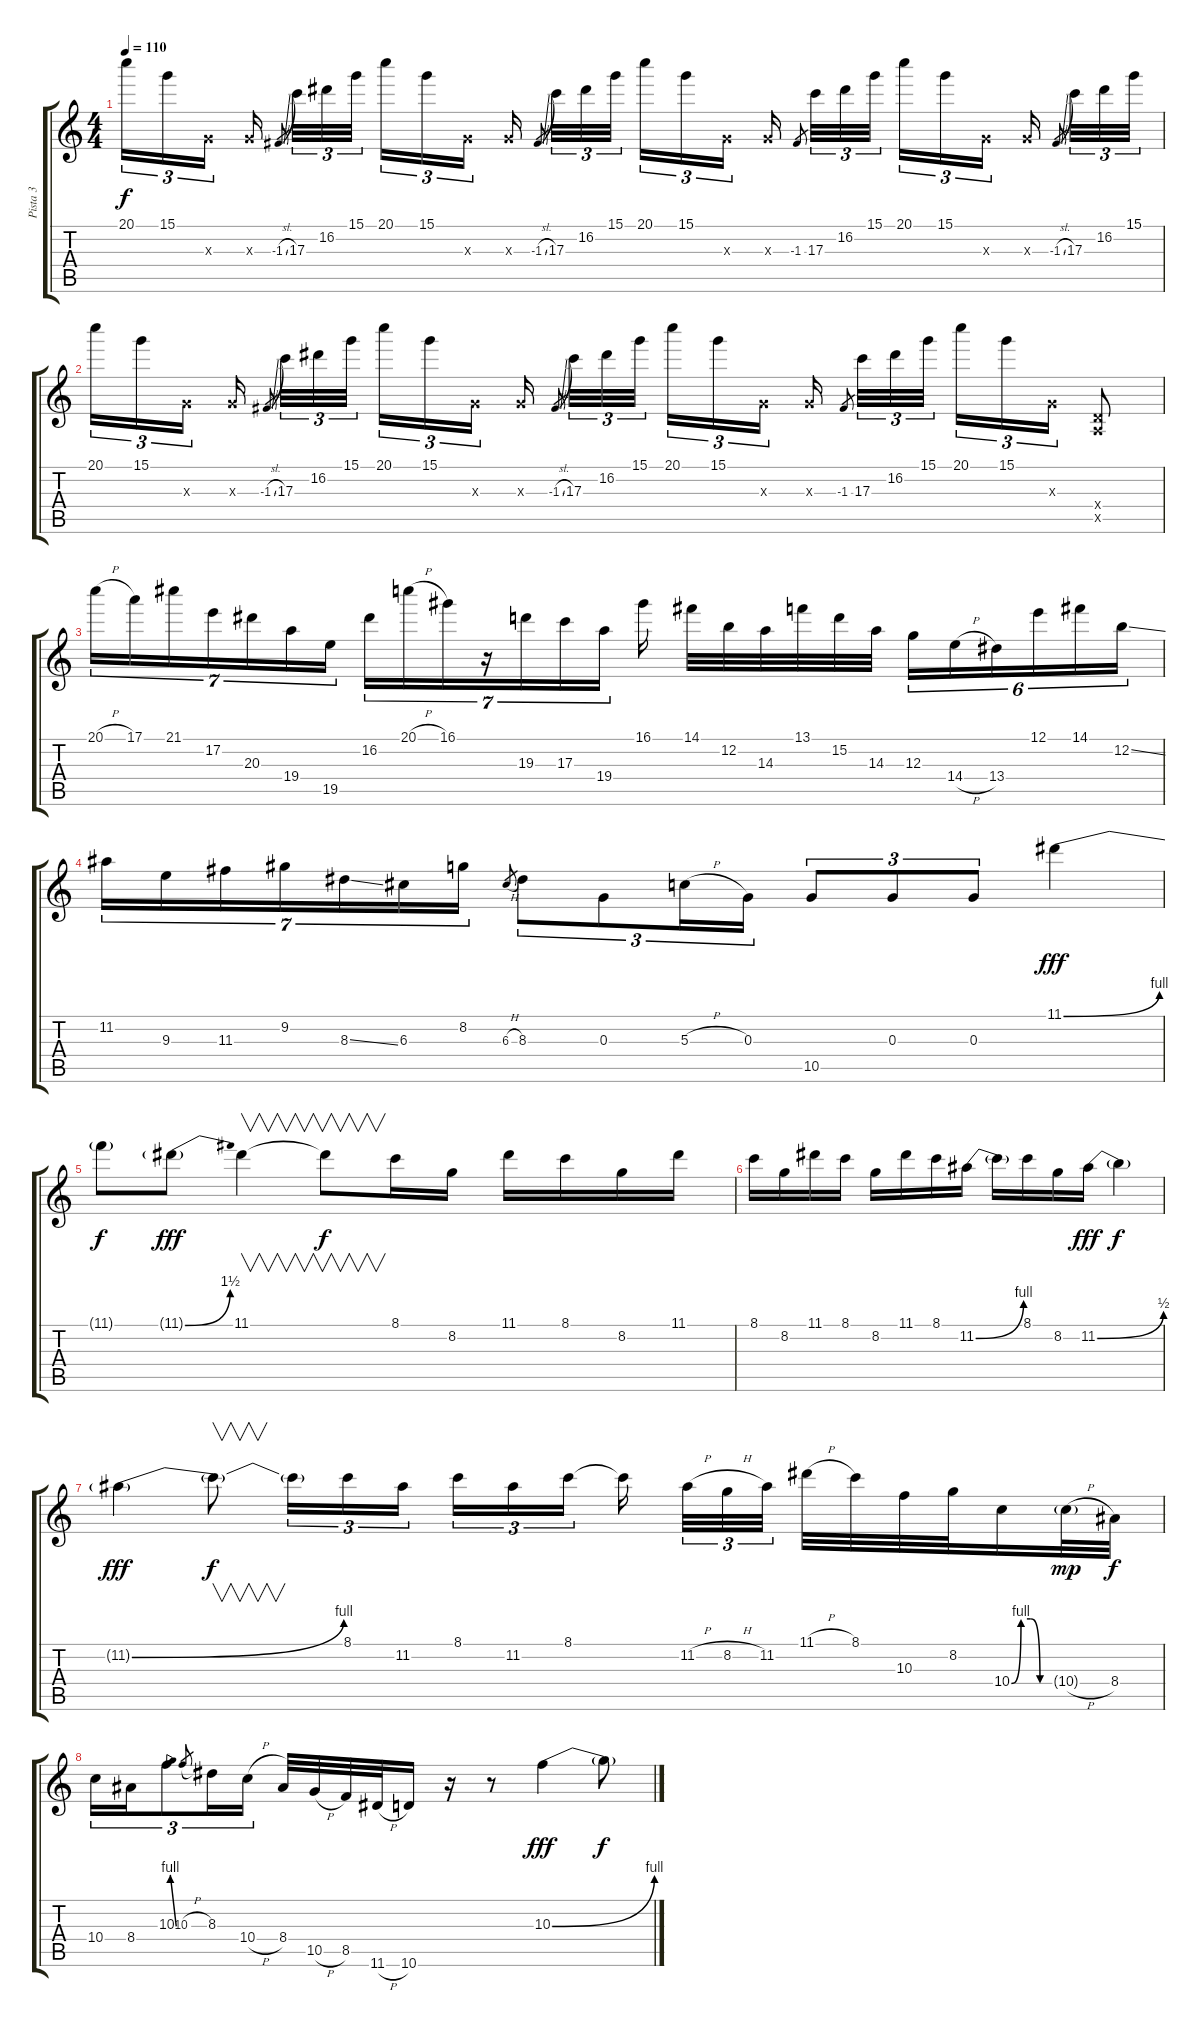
\track ("Pista 3" "Pista 3") {instrument distortionguitar}
\staff {score tabs}
\tuning (E4 B3 G3 D3 A2 E2) {hide}
\ts (4 4)
\tempo 110
\clef g2
\ks c
20.1.16{tu (3 2) dy f} 15.1.16{tu (3 2)} 0.3{x}.16{tu (3 2)} 0.3{x}.16 -1.3{sl}.8{gr} 17.3.32{tu (3 2)} 16.2.32{tu (3 2)} 15.1.32{tu (3 2)} 20.1.16{tu (3 2)} 15.1.16{tu (3 2)} 0.3{x}.16{tu (3 2)} 0.3{x}.16 -1.3{sl}.8{gr} 17.3.32{tu (3 2)} 16.2.32{tu (3 2)} 15.1.32{tu (3 2)} 20.1.16{tu (3 2)} 15.1.16{tu (3 2)} 0.3{x}.16{tu (3 2)} 0.3{x}.16 -1.3.8{gr} 17.3.32{tu (3 2)} 16.2.32{tu (3 2)} 15.1.32{tu (3 2)} 20.1.16{tu (3 2)} 15.1.16{tu (3 2)} 0.3{x}.16{tu (3 2)} 0.3{x}.16 -1.3{sl}.8{gr} 17.3.32{tu (3 2)} 16.2.32{tu (3 2)} 15.1.32{tu (3 2)} |
20.1.16{tu (3 2)} 15.1.16{tu (3 2)} 0.3{x}.16{tu (3 2)} 0.3{x}.16 -1.3{sl}.8{gr} 17.3.32{tu (3 2)} 16.2.32{tu (3 2)} 15.1.32{tu (3 2)} 20.1.16{tu (3 2)} 15.1.16{tu (3 2)} 0.3{x}.16{tu (3 2)} 0.3{x}.16 -1.3{sl}.8{gr} 17.3.32{tu (3 2)} 16.2.32{tu (3 2)} 15.1.32{tu (3 2)} 20.1.16{tu (3 2)} 15.1.16{tu (3 2)} 0.3{x}.16{tu (3 2)} 0.3{x}.16 -1.3.8{gr} 17.3.32{tu (3 2)} 16.2.32{tu (3 2)} 15.1.32{tu (3 2)} 20.1.16{tu (3 2)} 15.1.16{tu (3 2)} 0.3{x}.16{tu (3 2)} (0.4{x} 0.5{x}).8 |
20.1{h}.16{tu (7 4)} 17.1.16{tu (7 4)} 21.1.16{tu (7 4)} 17.2.16{tu (7 4)} 20.3.16{tu (7 4)} 19.4.16{tu (7 4)} 19.5.16{tu (7 4)} 16.2.16{tu (7 4)} 20.1{h}.16{tu (7 4)} 16.1.16{tu (7 4)} r.16{tu (7 4)} 19.3.16{tu (7 4)} 17.3.16{tu (7 4)} 19.4.16{tu (7 4)} 16.1.16 14.1.32 12.2.32 14.3.32 13.1.32 15.2.32 14.3.32 12.3.16{tu (6 4)} 14.4{h}.16{tu (6 4)} 13.4.16{tu (6 4)} 12.1.16{tu (6 4)} 14.1.16{tu (6 4)} 12.2{ss}.16{tu (6 4)} |
11.2.16{tu (7 4)} 9.3.16{tu (7 4)} 11.3.16{tu (7 4)} 9.2.16{tu (7 4)} 8.3{ss}.16{tu (7 4)} 6.3.16{tu (7 4)} 8.2.16{tu (7 4)} 6.3{h}.8{gr} 8.3.8{tu (3 2)} 0.3.8{tu (3 2)} 5.3{h}.16{tu (3 2)} 0.3.16{tu (3 2)} 10.5.8{tu (3 2)} 0.3.8{tu (3 2)} 0.3.8{tu (3 2)} 11.1{be (bend 0 0 60 4)}.4{dy fff} |
11.1{t}.8{dy f} 11.1{be (bend 0 0 60 6) g}.8{dy fff} 11.1.4{v} 11.1{t}.8{v dy f} 8.1.16 8.2.16 11.1.16 8.1.16 8.2.16 11.1.16 |
8.1.16 8.2.16 11.1.16 8.1.16 8.2.16 11.1.16 8.1.16 11.2{be (bend 0 0 60 4)}.16 11.2{t}.16 8.1.16 8.2.16 11.2{be (bend 0 0 60 2)}.16{dy fff} 11.2{t}.4{dy f} |
11.2{be (bend 0 0 60 4) g}.4{dy fff} 11.2{t}.8{v dy f} 11.2{t}.16{tu (3 2)} 8.1.16{tu (3 2)} 11.2.16{tu (3 2)} 8.1.16{tu (3 2)} 11.2.16{tu (3 2)} 8.1.16{tu (3 2)} 8.1{t}.16 11.2{h}.32{tu (3 2)} 8.2{h}.32{tu (3 2)} 11.2.32{tu (3 2)} 11.1{h}.32 8.1.32 10.3.32 8.2.32 10.4{be (custom 0 0 15 4 30 4 45 0 60 0)}.16 10.4{h g}.32{dy mp} 8.4.32{dy f} |
10.4.16{tu (3 2)} 8.4.16{tu (3 2)} 10.3{be (bend 0 0 60 4)}.8{tu (3 2)} 10.3{h}.8{gr} 8.3.16{tu (3 2)} 10.4{h}.16{tu (3 2)} 8.4.32 10.5{h}.32 8.5.32 11.6{h}.32 10.6.16 r.16 r.8 10.3{be (bend 0 0 60 4)}.4{dy fff} 10.3{t}.8{dy f}
